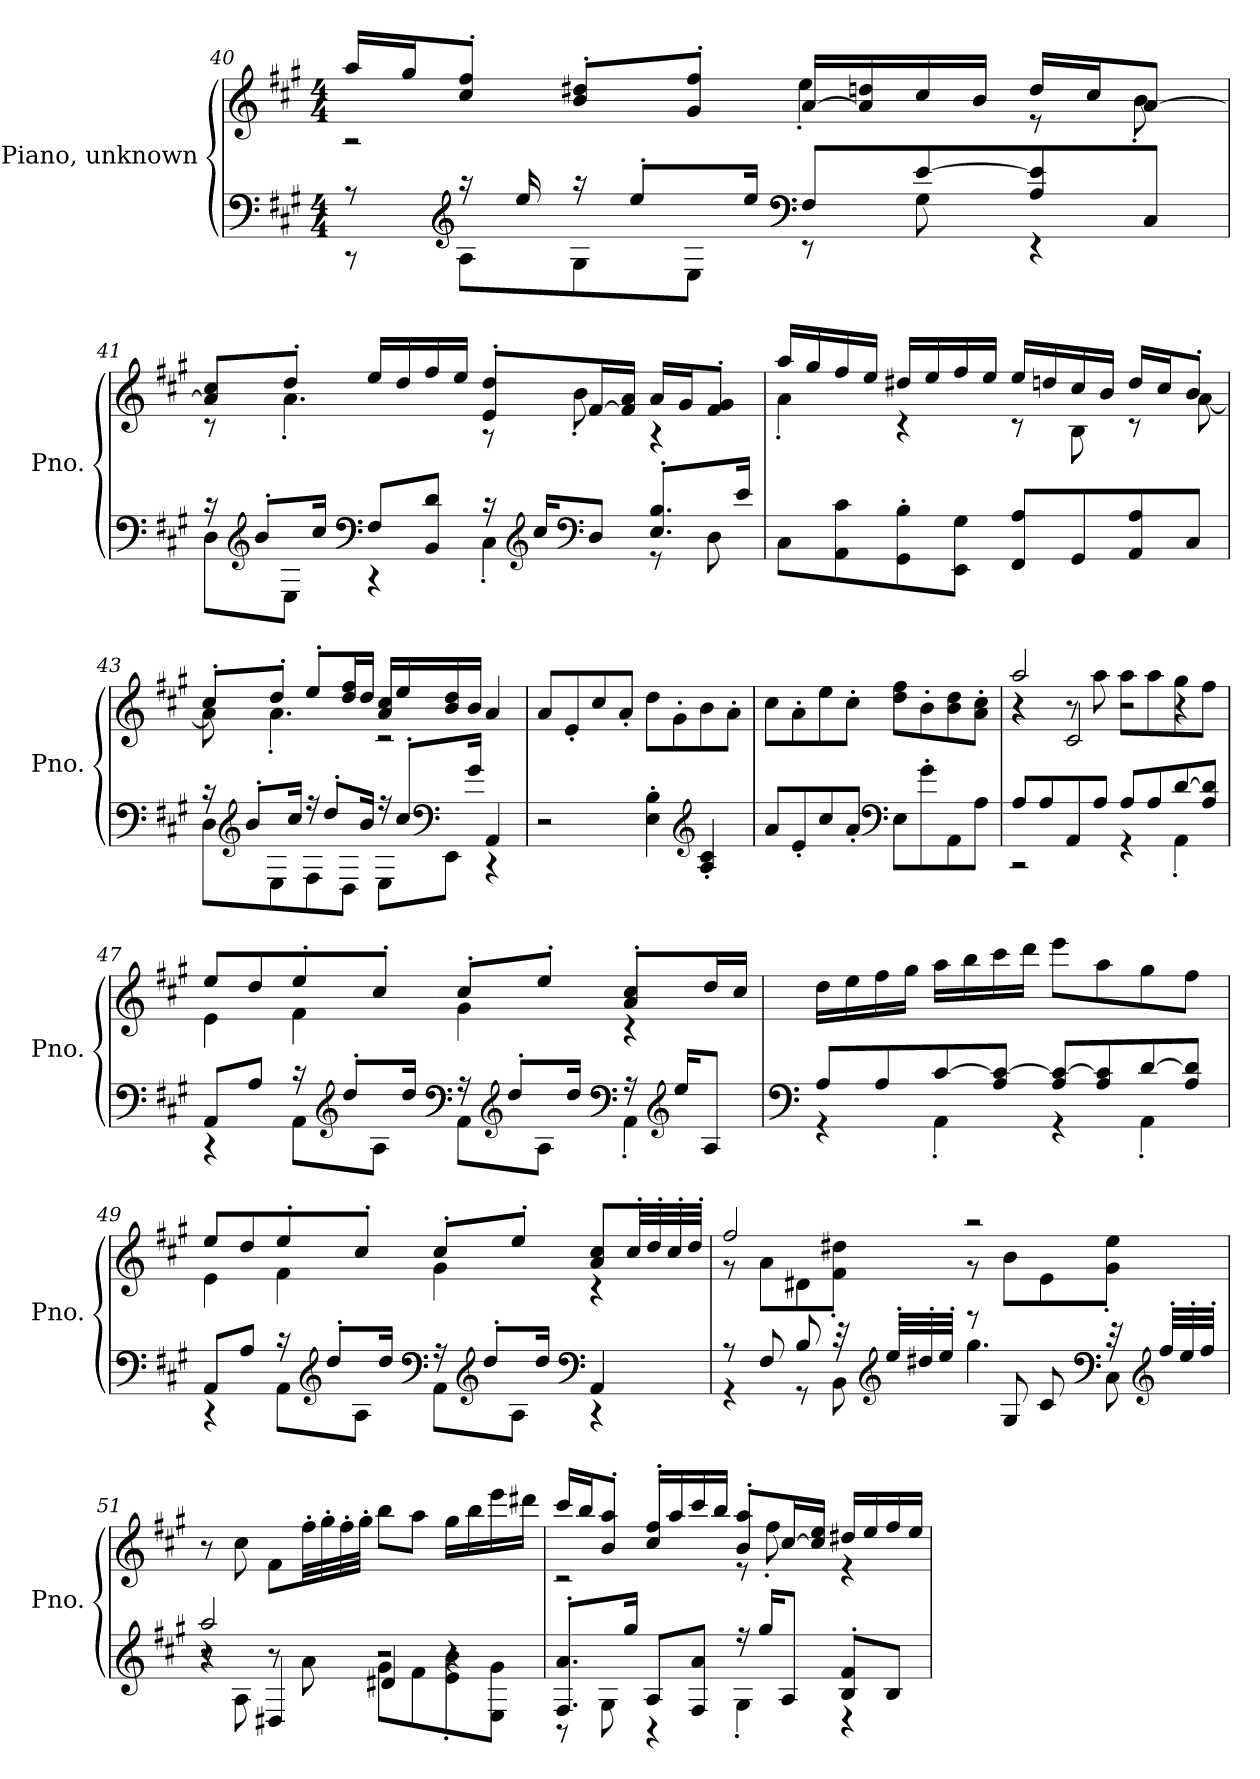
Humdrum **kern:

**kern	**kern
*part1	*part1
*staff2	*staff1
*I"Piano, unknown	*
*I'Pno.	*
!!LO:LB:g=z
*clefF4	*clefG2
*k[f#c#g#]	*k[f#c#g#]
*M4/4	*M4/4
=40	=40
*^	*^
8r	8r	16aa/LL	2r
.	.	16gg#/J	.
*clefG2	*	*	*
16r	8A\L	8cc#/' 8ff#/'J	.
16ee/	.	.	.
16r	8G#\	8b/' 8dd#X/'L	.
8ee'/L	.	.	.
.	8E\J	8g#/' 8ff#/'J	.
16ee/Jk	.	.	.
*clefF4	*	*	*
8F#/L	8r	[16a/LL	4ee'\
.	.	16a/] 16ddn/	.
[8e/	8G#\	16cc#/	.
.	.	16b/JJ	.
8A/ 8e/]	4r	16dd/LL	8r
.	.	16cc#/J	.
8C#/J	.	[8a/J	8b'\
=41	=41	=41	=41
16r	8D\L	8a/] 8cc#/L	8r
*clefG2	*	*	*
8b'/L	.	.	.
.	8E\J	8dd'/J	4.a'\
16cc#/Jk	.	.	.
*clefF4	*	*	*
8F#/L	4r	16ee/LL	.
.	.	16dd/	.
8BB/ 8d/J	.	16ff#/	.
.	.	16ee/JJ	.
16r	4C#'\	8e/' 8dd/'L	8r
*clefG2	*	*	*
16cc#/KL	.	.	.
*clefF4	*	*	*
8D/J	.	[16f#/L	8b'\
.	.	16f#/] 16a/JJ	.
8.E/' 8.B/'L	8r	16a/LL	4r
.	.	16g#/J	.
.	8D\	8f#/' 8g#/'J	.
16e/Jk	.	.	.
*v	*v	*	*
!!LO:LB:g=z	!!
=42	=42	=42
8C#\L	16aa/LL	4a'\
.	16gg#/	.
8AA\ 8c#\	16ff#/	.
.	16ee/JJ	.
8GG#\' 8B\'	16dd#X/LL	4r
.	16ee/	.
8EE\ 8G#\J	16ff#/	.
.	16ee/JJ	.
8FF#/ 8A/L	16ee/LL	8r
.	16ddn/	.
8GG#/	16cc#/	8B\
.	16b/JJ	.
8AA/ 8A/	16dd/LL	8r
.	16cc#/J	.
8C#/J	8b'/J	[8a\
=43	=43	=43
*^	*	*
16r	8D\L	8cc#'/L	8a\]
*clefG2	*	*	*
8b'/L	.	.	.
.	8E\	8dd'/J	4.a'\
16cc#/Jk	.	.	.
16r	8F#\	8ee'/L	.
8dd'/L	.	.	.
.	8D\J	16dd/ 16ff#/L	.
16b/Jk	.	16dd/JJ	.
16r	8E\L	16a/ 16cc#/LL	2r
8cc#'/L	.	16ee/	.
*clefF4	*	*	*
.	8EE\J	16b/ 16dd/	.
16g#/Jk	.	16b/JJ	.
4AA/	4r	4a/	.
*v	*v	*	*
*	*v	*v
=44	=44
2r	8a/L
.	8e'/
.	8cc#/
.	8a'/J
4E\' 4B\'	8dd\L
.	8g#'\
*clefG2	*
4A/' 4c#/'	8b\
.	8a'\J
!!LO:LB:g=z
=45	=45
8a/L	8cc#\L
8e'/	8a'\
8cc#/	8ee\
8a'/J	8cc#'\J
*clefF4	*
8E\L	8dd\ 8ff#\L
8g#'\	8b'\
8AA\	8b\ 8dd\
8A\J	8a\' 8cc#\'J
=46	=46
*^	*^
*	*	*	*^
8A/L	2r	2aa/	4r	4r
8A/	.	.	.	.
8AA/	.	.	8r	2c#/
8A/J	.	.	8aa\	.
8A/L	4r	2r	8aa\L	.
8A/	.	.	8aa\	.
[8d/	4AA'\	.	8gg#\	4r
8A/ 8d/]J	.	.	8ff#\J	.
*	*	*	*v	*v
=47	=47	=47	=47
8AA/L	4r	8ee/L	4e\
8A/J	.	8dd/	.
16r	8AA\L	8ee'/	4f#\
*clefG2	*	*	*
8dd'/L	.	.	.
.	8A\J	8cc#'/J	.
16dd/Jk	.	.	.
*clefF4	*	*	*
16r	8AA\L	8cc#'/L	4g#\
*clefG2	*	*	*
8dd'/L	.	.	.
.	8A\J	8ee'/J	.
16dd/Jk	.	.	.
*clefF4	*	*	*
16r	4AA'\	8a/' 8cc#/'L	4r
*clefG2	*	*	*
16ee/KL	.	.	.
8A/J	.	16dd/L	.
.	.	16cc#/JJ	.
*	*	*v	*v
!!LO:LB:g=z
=48	=48	=48
*clefF4	*	*
8A/L	4r	16dd\LL
.	.	16ee\
8A/	.	16ff#\
.	.	16gg#\JJ
[8c#/	4AA'\	16aa\LL
.	.	16bb\
8A/ 8c#/_J	.	16ccc#\
.	.	16ddd\JJ
8A/ 8c#/_L	4r	8eee\L
8A/ 8c#/]	.	8aa\
[8d/	4AA'\	8gg#\
8A/ 8d/]J	.	8ff#\J
=49	=49	=49
*	*	*^
8AA/L	4r	8ee/L	4e\
8A/J	.	8dd/	.
16r	8AA\L	8ee'/	4f#\
*clefG2	*	*	*
8dd'/L	.	.	.
.	8A\J	8cc#'/J	.
16dd/Jk	.	.	.
*clefF4	*	*	*
16r	8AA\L	8cc#'/L	4g#\
*clefG2	*	*	*
8dd'/L	.	.	.
.	8A\J	8ee'/J	.
16dd/Jk	.	.	.
*clefF4	*	*	*
4AA/	4r	8a/ 8cc#/L	4r
.	.	32cc#'/LL	.
.	.	32dd'/	.
.	.	32cc#'/	.
.	.	32dd'/JJJ	.
!!LO:PB:g=z	!!
=50	=50	=50	=50
8r	4r	2ff#/	8r
8F#/	.	.	8a\L
8B/	8r	.	8d#X\
32r	8BB\	.	8f#\' 8dd#X\'J
*clefG2	*	*	*
32ee'/LLL	.	.	.
32dd#X'/	.	.	.
32ee'/JJJ	.	.	.
8r	4.gg#\	2r	8r
8G#/	.	.	8b\L
8c#/	.	.	8e\
*clefF4	*	*	*
32r	8C#\	.	8g#\' 8ee\'J
*clefG2	*	*	*
32ff#'/LLL	.	.	.
32ee'/	.	.	.
32ff#'/JJJ	.	.	.
*	*	*v	*v
=51	=51	=51
*	*^	*
2aa/	8r	4r	8r
.	8A\	.	8cc#\
.	8r	4D#X/	8f#\L
.	8a\	.	32ff#'\LL
.	.	.	32gg#'\
.	.	.	32ff#'\
.	.	.	32gg#'\JJJ
2r	8g#\L	4d#X/	8bb\L
.	8f#\	.	8aa\J
.	8e\' 8b\'	4r	16gg#\LL
.	.	.	16bb\
.	8E\ 8g#\J	.	16eee\
.	.	.	16ddd#X\JJ
*	*v	*v	*
!!LO:LB:g=z
=52	=52	=52
*	*	*^
8.F#/' 8.a/'L	8r	16ccc#/LL	2r
.	.	16bb/J	.
.	8G#\	8b/' 8aa/'J	.
16gg#/Jk	.	.	.
8A/L	4r	16cc#/' 16ff#/'LL	.
.	.	16aa/	.
8F#/ 8a/J	.	16ccc#/	.
.	.	16bb/JJ	.
16r	4G#'\	8b/' 8aa/'L	8r
16gg#/KL	.	.	.
8A/J	.	[16cc#/L	8ff#'\
.	.	16cc#/] 16ee/JJ	.
8B/' 8f#/'L	4r	16dd#X/LL	4r
.	.	16ee/	.
8B/J	.	16ff#/	.
.	.	16ee/JJ	.
*v	*v	*	*
*	*v	*v
=	=
*-	*-
